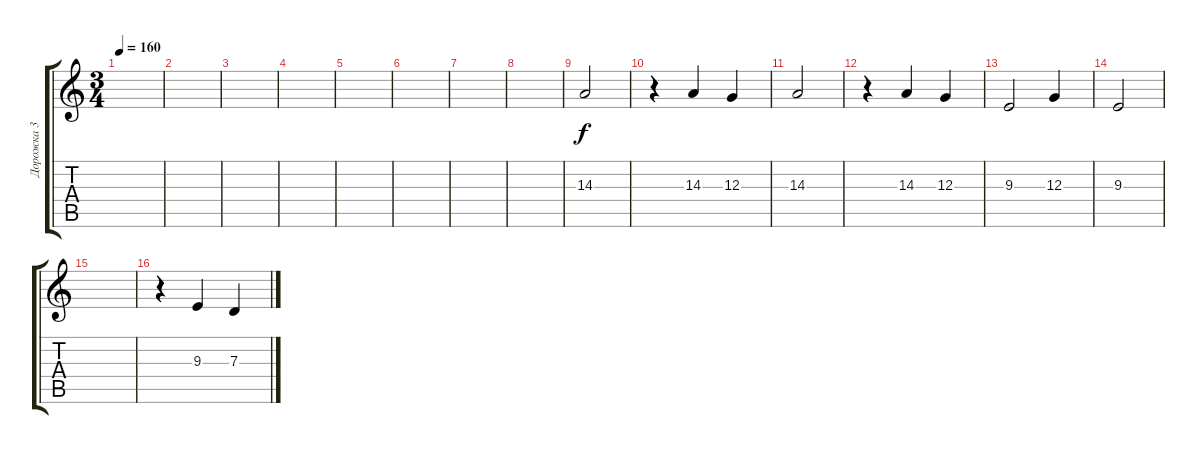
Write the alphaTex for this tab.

\track ("Дорожка 3" "Дорожка 3") {instrument panflute}
\staff {score tabs}
\tuning (E4 B3 G3 D3 A2 E2) {hide}
\ts (3 4)
\tempo 160
\clef g2
\ks c
|
|
|
|
|
|
|
|
14.3.2 |
r.4 14.3.4 12.3.4 |
14.3.2 |
r.4 14.3.4 12.3.4 |
9.3.2 12.3.4 |
9.3.2 |
|
r.4 9.3.4 7.3.4
